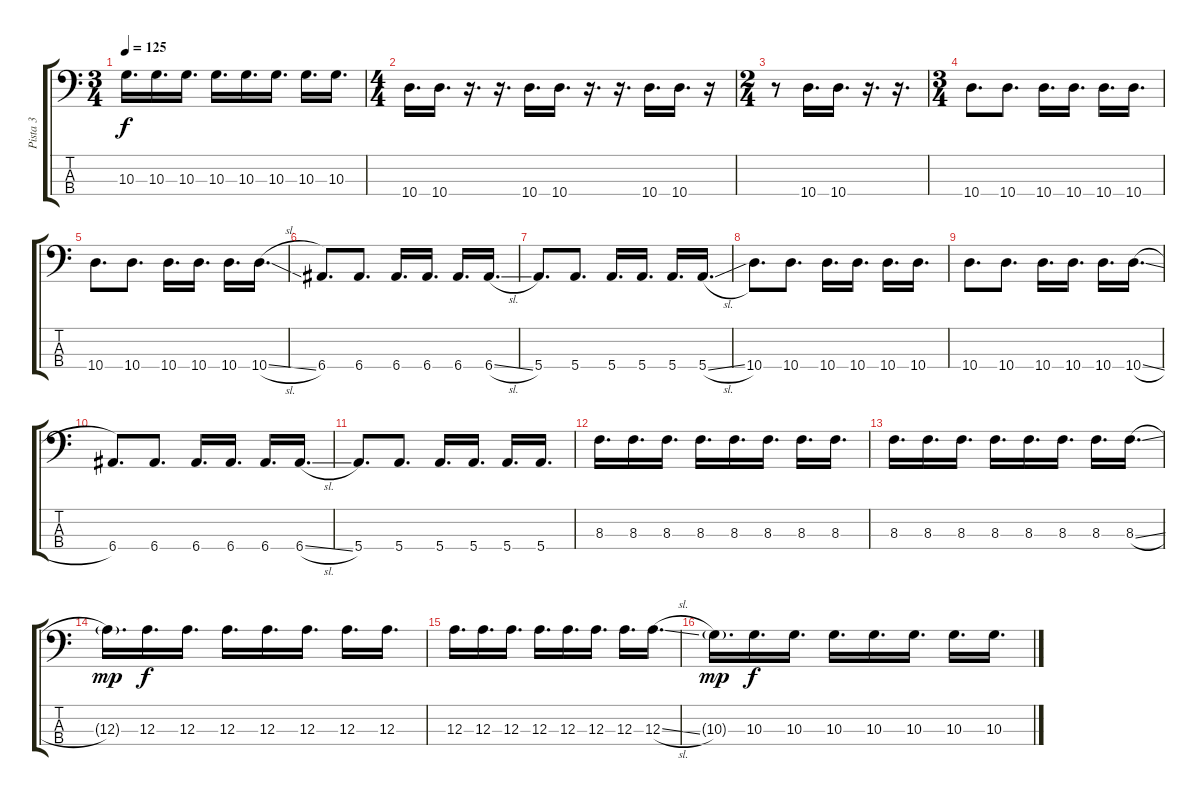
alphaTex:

\track ("Pista 3" "Pista 3") {instrument electricbassfinger}
\staff {score tabs}
\tuning (G2 D2 A1 E1) {hide}
\ts (3 4)
\tempo 125
\clef f4
\ks c
10.3.16{d dy f} 10.3.16{d} 10.3.16{d} 10.3.16{d} 10.3.16{d} 10.3.16{d} 10.3.16{d} 10.3.16{d} |
\ts (4 4)
10.4.16{d} 10.4.16{d} r.16{d} r.16{d} 10.4.16{d} 10.4.16{d} r.16{d} r.16{d} 10.4.16{d} 10.4.16{d} r.16 |
\ts (2 4)
r.8 10.4.16{d} 10.4.16{d} r.16{d} r.16{d} |
\ts (3 4)
10.4.8{d} 10.4.8{d} 10.4.16{d} 10.4.16{d} 10.4.16{d} 10.4.16{d} |
10.4.8{d} 10.4.8{d} 10.4.16{d} 10.4.16{d} 10.4.16{d} 10.4{sl}.16{d} |
6.4.8{d} 6.4.8{d} 6.4.16{d} 6.4.16{d} 6.4.16{d} 6.4{sl}.16{d} |
5.4.8{d} 5.4.8{d} 5.4.16{d} 5.4.16{d} 5.4.16{d} 5.4{sl}.16{d} |
10.4.8{d} 10.4.8{d} 10.4.16{d} 10.4.16{d} 10.4.16{d} 10.4.16{d} |
10.4.8{d} 10.4.8{d} 10.4.16{d} 10.4.16{d} 10.4.16{d} 10.4{sl}.16{d} |
6.4.8{d} 6.4.8{d} 6.4.16{d} 6.4.16{d} 6.4.16{d} 6.4{sl}.16{d} |
5.4.8{d} 5.4.8{d} 5.4.16{d} 5.4.16{d} 5.4.16{d} 5.4.16{d} |
8.3.16{d} 8.3.16{d} 8.3.16{d} 8.3.16{d} 8.3.16{d} 8.3.16{d} 8.3.16{d} 8.3.16{d} |
8.3.16{d} 8.3.16{d} 8.3.16{d} 8.3.16{d} 8.3.16{d} 8.3.16{d} 8.3.16{d} 8.3{sl}.16{d} |
12.3{g}.16{d dy mp} 12.3.16{d dy f} 12.3.16{d} 12.3.16{d} 12.3.16{d} 12.3.16{d} 12.3.16{d} 12.3.16{d} |
12.3.16{d} 12.3.16{d} 12.3.16{d} 12.3.16{d} 12.3.16{d} 12.3.16{d} 12.3.16{d} 12.3{sl}.16{d} |
10.3{g}.16{d dy mp} 10.3.16{d dy f} 10.3.16{d} 10.3.16{d} 10.3.16{d} 10.3.16{d} 10.3.16{d} 10.3.16{d}
